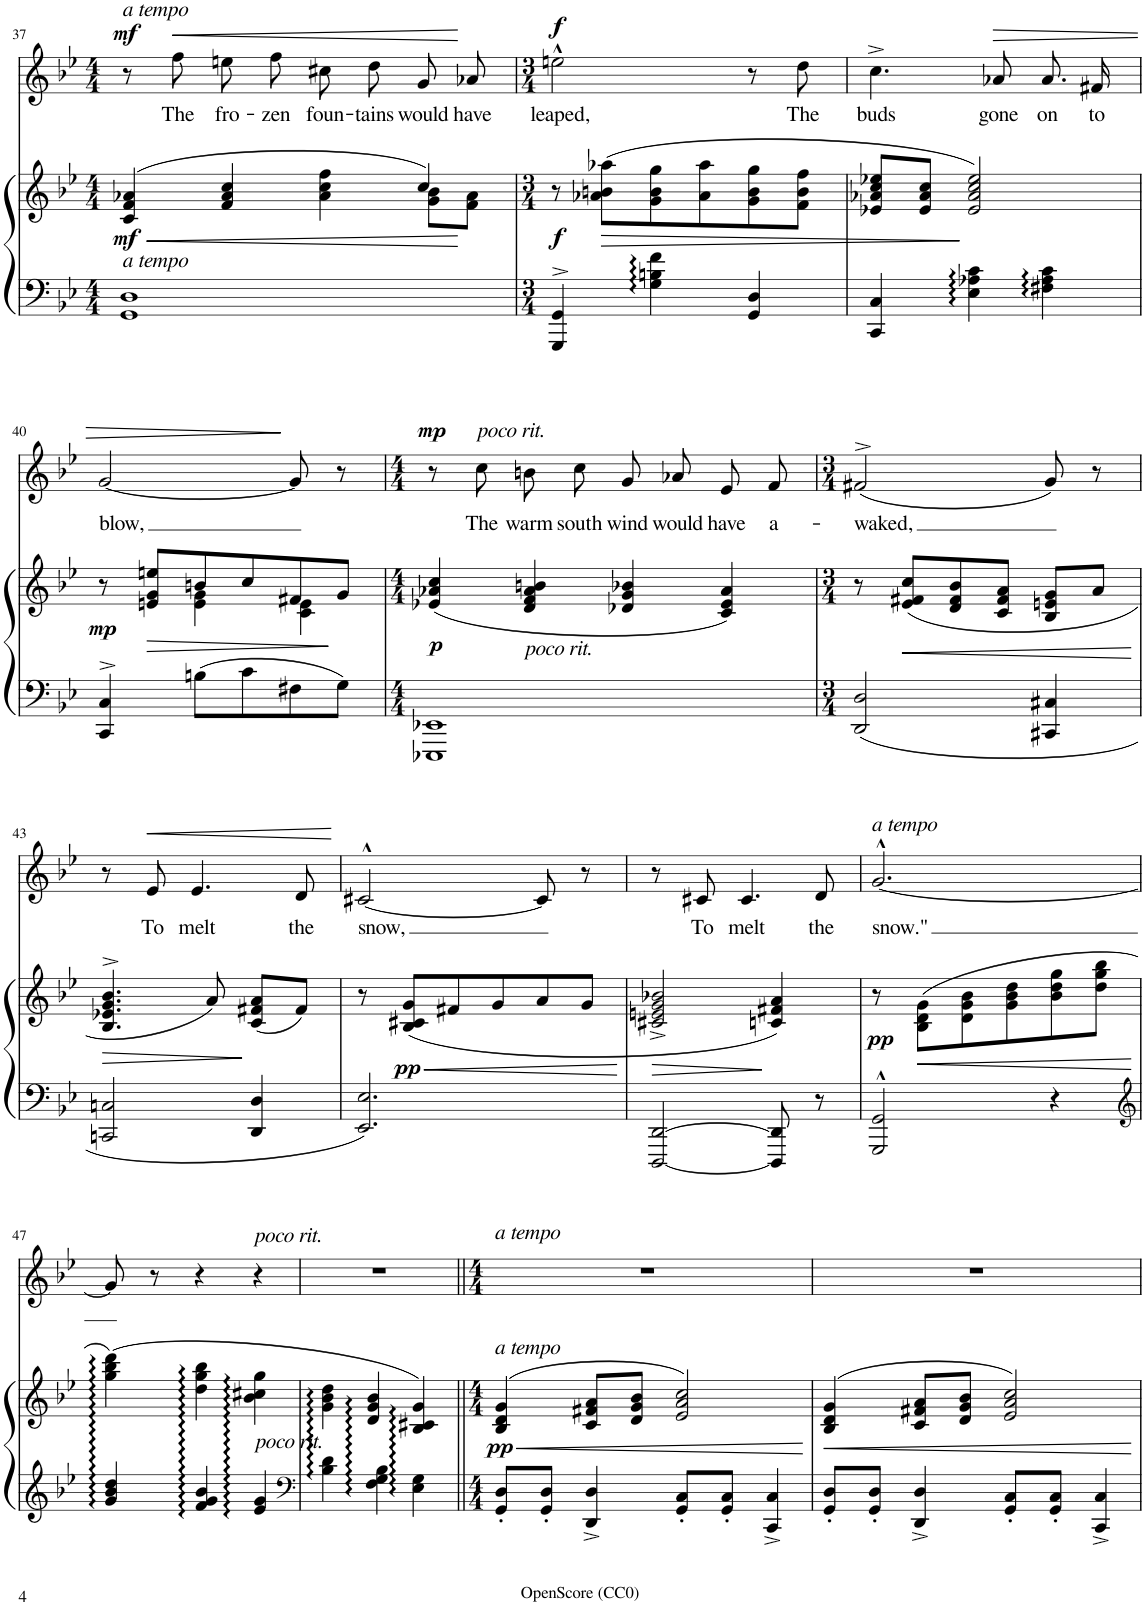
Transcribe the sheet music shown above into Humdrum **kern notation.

**kern	**kern	**dynam	**kern	**text	**dynam
*part2	*part2	*part2	*part1	*part1	*part1
*staff3	*staff2	*staff2/3	*staff1	*staff1	*staff1
*I"Piano	*	*	*I"Voice	*	*
*I'Pno	*	*	*	*	*
!!LO:PB:g=z
*clefF4	*clefG2	*	*clefG2	*	*
*k[b-e-]	*k[b-e-]	*	*k[b-e-]	*	*
*M4/4	*M4/4	*	*M4/4	*	*
=37	=37	=37	=37	=37	=37
!	!	!	!LO:TX:a:i:t=a tempo	!	!
!	!LO:TX:b:i:t=a tempo	!	!	!	!
!	!	!LO:HP:b	!	!	!
*	*^	*	*	*	*
!	!	!	!LO:DY:n=1:b	!	!	!LO:DY:a
1GG 1D	(4c/ 4f/ 4a-X/	2.ryy	< mf	8r	.	mf
!	!	!	!	!	!LO:LY:b	!LO:HP:b
.	.	.	.	8ff\	The	<
!	!	!	!	!	!LO:LY:b	!
.	4f/ 4a-/ 4cc/	.	.	8een\L	fro-	.
!	!	!	!	!	!LO:LY:b	!
.	.	.	.	8ff\J	-zen	.
!	!	!	!	!	!LO:LY:b	!
.	4a-\ 4cc\ 4ff\	.	.	8cc#X\L	foun-	.
!	!	!	!	!	!LO:LY:b	!
.	.	.	.	8dd\J	-tains	.
!	!	!	!	!	!LO:LY:b	!
.	4cc/)	8g\ 8b-\L	.	8g/L	would	.
!	!	!	!	!	!LO:LY:b	!
.	.	8f\ 8a-\J	.	8a-X/J	have	[
*	*v	*v	*	*	*	*
=38	=38	=38	=38	=38	=38
*M3/4	*M3/4	*	*M3/4	*	*
*	*^	*	*	*	*
!	!	!	!LO:DY:b	!	!LO:LY:b	!LO:DY:a
*	*v	*v	*	*	*	*
4GGG/^> 4GG/^>	8r	f	2een^^\	leaped,	f
!	!	!LO:HP:b	!	!	!
.	(8a-X\ 8bn\ 8aa-X\L	>	.	.	.
4G\ 4Bn\ 4f\	8g\ 8b\ 8gg\	.	.	.	.
.	8a-\ 8aa-\	.	.	.	.
4GG/ 4D/	8g\ 8b\ 8gg\	.	8r	.	.
!	!	!	!	!LO:LY:b	!
.	8f\ 8b\ 8ff\J	.	8dd\	The	.
=39	=39	=39	=39	=39	=39
!	!	!	!	!LO:LY:b	!
4CC/ 4C/	8e-X/ 8a-X/ 8cc/ 8ee-X/L	.	4.cc^\	buds	.
.	8e-/ 8a-/ 8cc/J	.	.	.	.
4E-\ 4A-X\ 4c\	2e-/ 2a-/ 2cc/ 2ee-/)	[	.	.	.
!	!	!	!	!LO:LY:b	!LO:HP:b
.	.	.	8a-X/	gone	>
!	!	!	!	!LO:LY:b	!
4F#X\ 4A-\ 4c\	.	.	8.a-/L	on	.
!	!	!	!	!LO:LY:b	!
.	.	.	16f#X/Jk	to	.
!!LO:LB:g=z
=40	=40	=40	=40	=40	=40
*	*^	*	*	*	*
!	!	!	!LO:DY:b	!	!LO:LY:b	!
4CC/^> 4C/^>	8r	4ryy	mp	[2g/	blow,	.
!	!	!	!LO:HP:b	!	!	!
.	8en/ 8g/ 8een/L	.	>	.	.	.
8Bn\L	8bn/	4e\ 4g\	.	.	.	.
8c\	8cc/	.	.	.	.	.
8F#X\	8f#X/	4c\ 4e\	.	8g/]	.	]
8G\J	8g/J	.	]	8r	.	.
*	*v	*v	*	*	*	*
=41	=41	=41	=41	=41	=41
*M4/4	*M4/4	*	*M4/4	*	*
!	!	!LO:DY:b	!	!	!LO:DY:a
1EEE-X 1EE-X	(4e-X/ 4a-X/ 4cc/	p	8r	.	mp
!	!	!	!LO:TX:a:i:t=poco rit.	!	!
!	!	!	!	!LO:LY:b	!
.	.	.	8cc\	The	.
!	!LO:TX:b:i:t=poco rit.	!	!	!	!
!	!	!	!	!LO:LY:b	!
.	4d/ 4f/ 4a-/ 4bn/	.	8bn\L	warm	.
!	!	!	!	!LO:LY:b	!
.	.	.	8cc\J	south	.
!	!	!	!	!LO:LY:b	!
.	4d-X/ 4g/ 4b-X/	.	8g/L	wind	.
!	!	!	!	!LO:LY:b	!
.	.	.	8a-X/J	would	.
!	!	!	!	!LO:LY:b	!
.	4c/ 4e-/ 4a-/)	.	8e-/L	have	.
!	!	!	!	!LO:LY:b	!
.	.	.	8f/J	a-	.
=42	=42	=42	=42	=42	=42
*M3/4	*M3/4	*	*M3/4	*	*
!	!	!	!	!LO:LY:b	!
2DD/ 2D/	8r	.	(2f#X^>/	-waked,	.
!	!	!LO:HP:b	!	!	!
.	(<8e-/ 8f#X/ 8cc/L	<	.	.	.
.	8d/ 8f#/ 8b-/	.	.	.	.
.	8c/ 8f#/ 8a/J	.	.	.	.
4CC#X/ 4C#X/	8B-/ 8en/ 8g/L	.	8g/)	.	.
.	8a/J	.	8r	.	.
.	.	]	.	.	.
!!LO:LB:g=z
=43	=43	=43	=43	=43	=43
!	!	!LO:HP:b	!	!	!
2CCn/ 2Cn/	4.B-/^> 4.e-X/^> 4.g/^> 4.b-/^>	>	8r	.	.
!	!	!	!	!LO:LY:b	!LO:HP:b
.	.	.	8e-/	To	<
!	!	!	!	!LO:LY:b	!
.	.	.	4.e-/	melt	.
.	8a/)	.	.	.	.
4DD/ 4D/	(8c/ 8f#X/ 8a/L	[	.	.	.
!	!	!	!	!LO:LY:b	!
.	8f#/J)	.	8d/	the	.
.	.	.	.	.	[
=44	=44	=44	=44	=44	=44
!	!	!	!	!LO:LY:b	!
2.EE-/ 2.E-/	8r	.	[2c#X^^/	snow,	.
!	!	!LO:HP:b	!	!	!
!	!	!LO:DY:n=1:b	!	!	!
.	(8B-/ 8c#X/ 8g/L	< pp	.	.	.
.	8f#X/	.	.	.	.
.	8g/	.	.	.	.
.	8a/	.	8c#/]	.	.
.	8g/J	.	8r	.	.
.	.	]	.	.	.
=45	=45	=45	=45	=45	=45
!	!	!LO:HP:b	!	!	!
[2DDD/ [2DD/	2c#X/^ 2en/^ 2g/^ 2b-X/^	>	8r	.	.
!	!	!	!	!LO:LY:b	!
.	.	.	8c#X/	To	.
!	!	!	!	!LO:LY:b	!
.	.	.	4.c#/	melt	.
8DDD/] 8DD/]	4cn/ 4f#X/ 4a/)	[	.	.	.
!	!	!	!	!LO:LY:b	!
8r	.	.	8d/	the	.
=46	=46	=46	=46	=46	=46
!	!	!	!LO:TX:a:i:t=a tempo	!	!
!	!	!LO:DY:b	!	!LO:LY:b	!
2GGG/^^ 2GG/^^	8r	pp	[2.g^^/	snow."	.
!	!	!LO:HP:b	!	!	!
.	(8B-\ 8d\ 8g\L	<	.	.	.
.	8d\ 8g\ 8b-\	.	.	.	.
.	8g\ 8b-\ 8dd\	.	.	.	.
4r	8b-\ 8dd\ 8gg\	.	.	.	.
.	8dd\ 8gg\ 8bb-\J	.	.	.	.
.	.	]	.	.	.
!!LO:LB:g=z
=47	=47	=47	=47	=47	=47
*clefG2	*	*	*	*	*
4g/ 4b-/ 4dd/	(4gg\ 4bb-\ 4ddd\)	.	8g/]	.	.
.	.	.	8r	.	.
4f/ 4g/ 4b-/	4dd\ 4gg\ 4bb-\	.	4r	.	.
!	!	!	!LO:TX:a:i:t=poco rit.	!	!
!	!LO:TX:b:i:t=poco rit.	!	!	!	!
4e-/ 4g/	4b-\ 4cc#X\ 4gg\	.	4r	.	.
=48	=48	=48	=48	=48	=48
*clefF4	*	*	*	*	*
4B-\ 4d\	4g\ 4b-\ 4dd\	.	2.r	.	.
4F\ 4G\ 4B-\	4d/ 4g/ 4b-/	.	.	.	.
4E-\ 4G\	4B-/ 4c#X/ 4g/)	.	.	.	.
=49||	=49||	=49||	=49||	=49||	=49||
*M4/4	*M4/4	*	*M4/4	*	*
!	!	!	!LO:TX:a:i:t=a tempo	!	!
!	!LO:TX:a:i:t=a tempo	!	!	!	!
!	!	!LO:HP:b	!	!	!
!	!	!LO:DY:n=1:b	!	!	!
8GG/' 8D/'L	(>4B-/ 4d/ 4g/	< pp	1r	.	.
8GG/' 8D/'J	.	.	.	.	.
4DD/^ 4D/^	8c/ 8f#X/ 8a/L	.	.	.	.
.	8d/ 8g/ 8b-/J	.	.	.	.
8GG/' 8C/'L	2e-/ 2a/ 2cc/)	.	.	.	.
8GG/' 8C/'J	.	.	.	.	.
4CC/^ 4C/^	.	.	.	.	.
.	.	[	.	.	.
=50	=50	=50	=50	=50	=50
8GG/' 8D/'L	(>4B-/ 4d/ 4g/	.	1r	.	.
8GG/' 8D/'J	.	.	.	.	.
4DD/^ 4D/^	8c/ 8f#X/ 8a/L	.	.	.	.
.	8d/ 8g/ 8b-/J	.	.	.	.
8GG/' 8C/'L	2e-/ 2a/ 2cc/)	.	.	.	.
8GG/' 8C/'J	.	.	.	.	.
4CC/^ 4C/^	.	.	.	.	.
.	.	[	.	.	.
=	=	=	=	=	=
*-	*-	*-	*-	*-	*-
